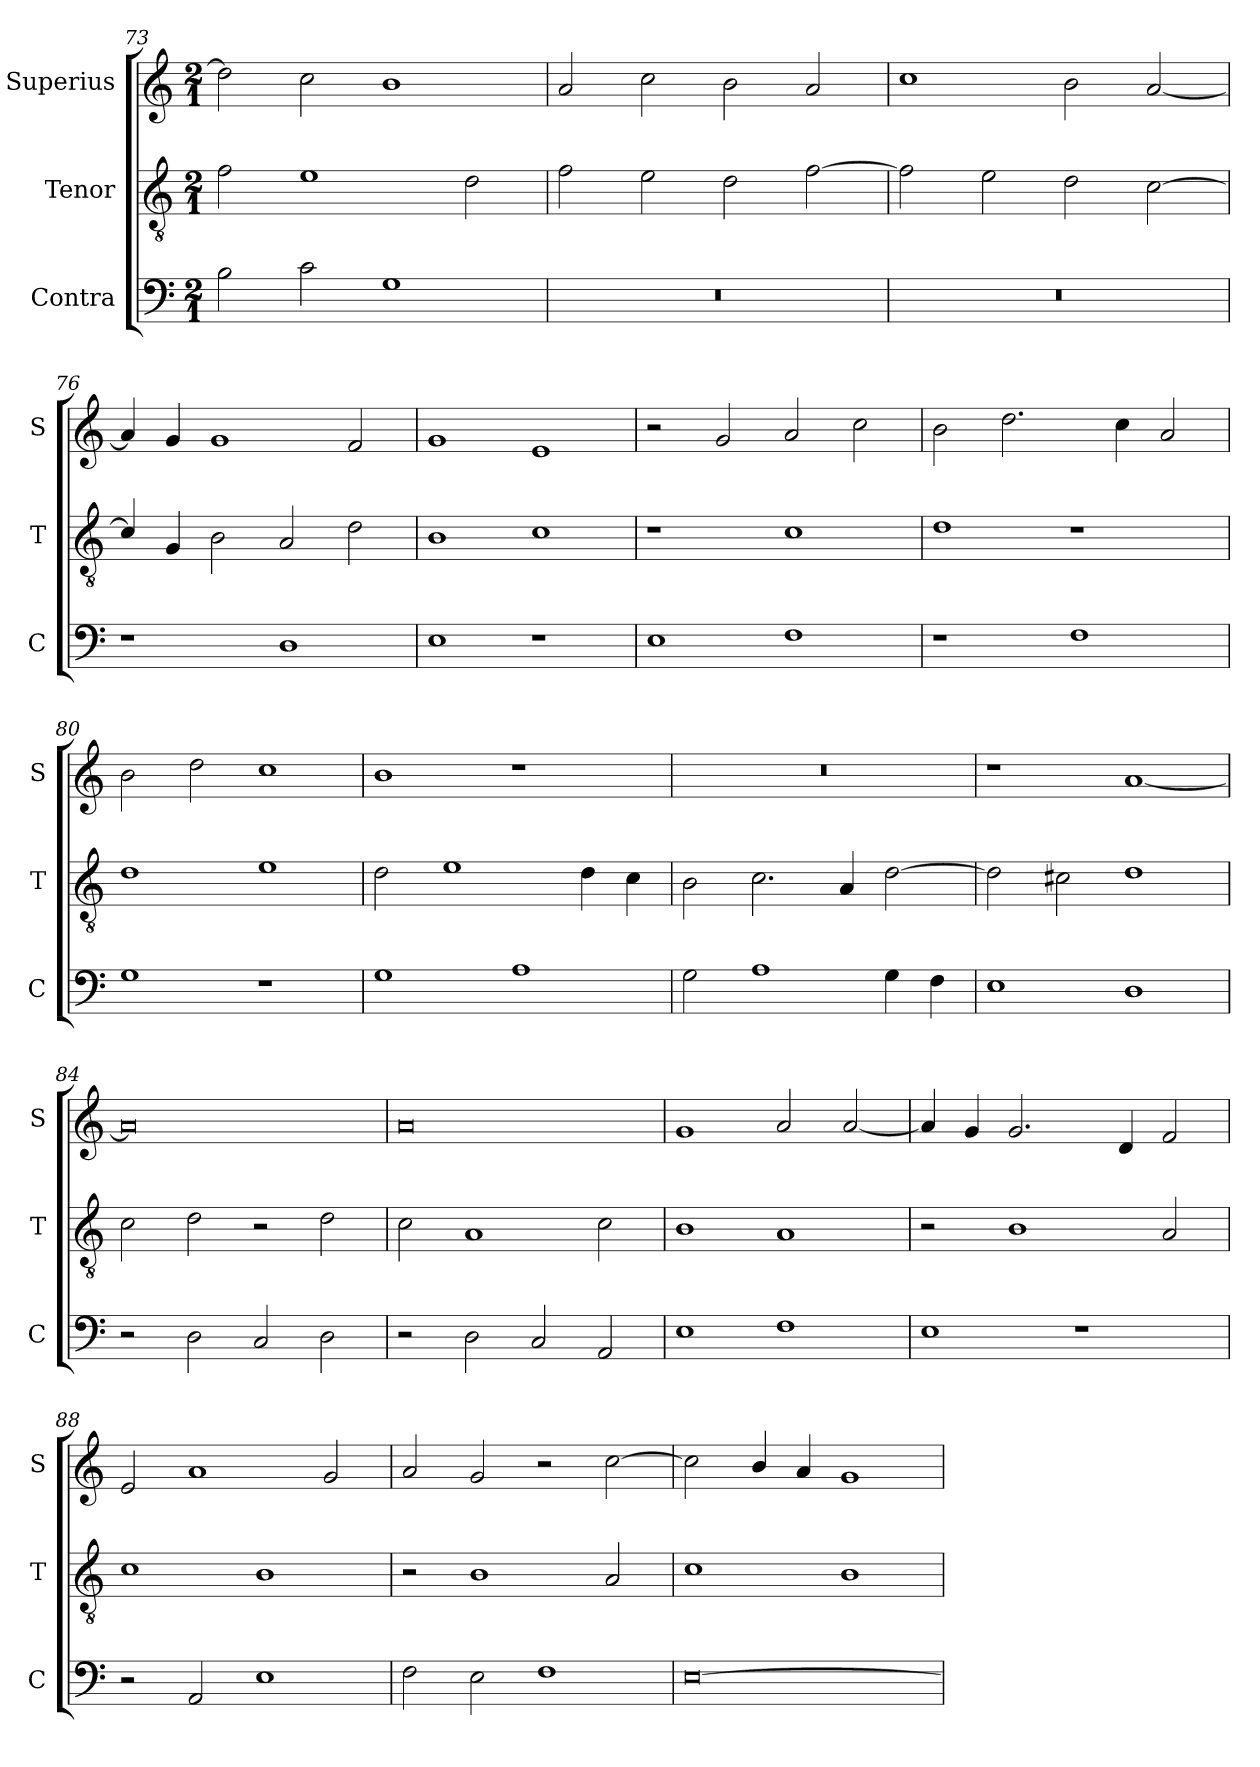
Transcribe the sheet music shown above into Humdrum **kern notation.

**kern	**kern	**kern
*part3	*part2	*part1
*staff3	*staff2	*staff1
*I"Contra	*I"Tenor	*I"Superius
*I'C	*I'T	*I'S
*clefF4	*clefGv2	*clefG2
*k[]	*k[]	*k[]
*M2/1	*M2/1	*M2/1
=73	=73	=73
2B\	2f\	2dd\]
2c\	1e\	2cc\
1G\	.	1b\
.	2d\	.
=74	=74	=74
0r	2f\	2a/
.	2e\	2cc\
.	2d\	2b\
.	[2f\	2a/
=75	=75	=75
0r	2f\]	1cc\
.	2e\	.
.	2d\	2b\
.	[2c\	[2a/
=76	=76	=76
1r	4c/]	4a/]
.	4G/	4g/
.	2B\	1g/
1D\	2A/	.
.	2d\	2f/
=77	=77	=77
1E\	1B\	1g/
1r	1c\	1e/
=78	=78	=78
1E\	1r	2r
.	.	2g/
1F\	1c\	2a/
.	.	2cc\
=79	=79	=79
1r	1d\	2b\
.	.	2.dd\
1F\	1r	.
.	.	4cc\
.	.	2a/
=80	=80	=80
1G\	1d\	2b\
.	.	2dd\
1r	1e\	1cc\
=81	=81	=81
1G\	2d\	1b\
.	1e\	.
1A\	.	1r
.	4d\	.
.	4c\	.
=82	=82	=82
2G\	2B\	0r
1A\	2.c\	.
.	4A/	.
4G\	[2d\	.
4F\	.	.
=83	=83	=83
1E\	2d\]	1r
.	2c#X\	.
1D\	1d\	[1a/
=84	=84	=84
2r	2c\	0a]
2D\	2d\	.
2C/	2r	.
2D\	2d\	.
=85	=85	=85
2r	2c\	0a
2D\	1A/	.
2C/	.	.
2AA/	2c\	.
=86	=86	=86
1E\	1B\	1g/
1F\	1A/	2a/
.	.	[2a/
=87	=87	=87
1E\	2r	4a/]
.	.	4g/
.	1B\	2.g/
1r	.	.
.	.	4d/
.	2A/	2f/
=88	=88	=88
2r	1c\	2e/
2AA/	.	1a/
1E\	1B\	.
.	.	2g/
=89	=89	=89
2F\	2r	2a/
2E\	1B\	2g/
1F\	.	2r
.	2A/	[2cc\
=90	=90	=90
[0E	1c\	2cc\]
.	.	4b/
.	.	4a/
.	1B\	1g/
=	=	=
*-	*-	*-
